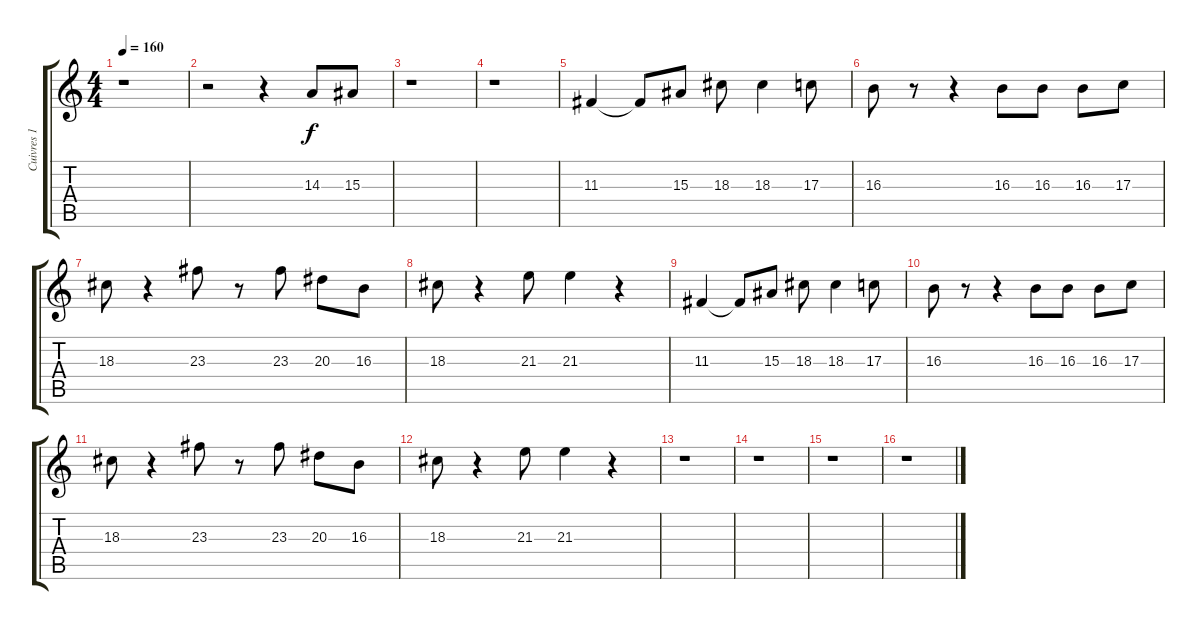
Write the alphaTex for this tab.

\track ("Cuivres 1" "Cuivres 1") {instrument trumpet}
\staff {score tabs}
\tuning (E4 B3 G3 D3 A2 E2) {hide}
\ts (4 4)
\tempo 160
\clef g2
\ks c
r.1{dy f} |
r.2 r.4 14.3.8 15.3.8 |
r.1 |
r.1 |
11.3.4 11.3{t}.8 15.3.8 18.3.8 18.3.4 17.3.8 |
16.3.8 r.8 r.4 16.3.8 16.3.8 16.3.8 17.3.8 |
18.3.8 r.4 23.3.8 r.8 23.3.8 20.3.8 16.3.8 |
18.3.8 r.4 21.3.8 21.3.4 r.4 |
11.3.4 11.3{t}.8 15.3.8 18.3.8 18.3.4 17.3.8 |
16.3.8 r.8 r.4 16.3.8 16.3.8 16.3.8 17.3.8 |
18.3.8 r.4 23.3.8 r.8 23.3.8 20.3.8 16.3.8 |
18.3.8 r.4 21.3.8 21.3.4 r.4 |
r.1 |
r.1 |
r.1 |
r.1
